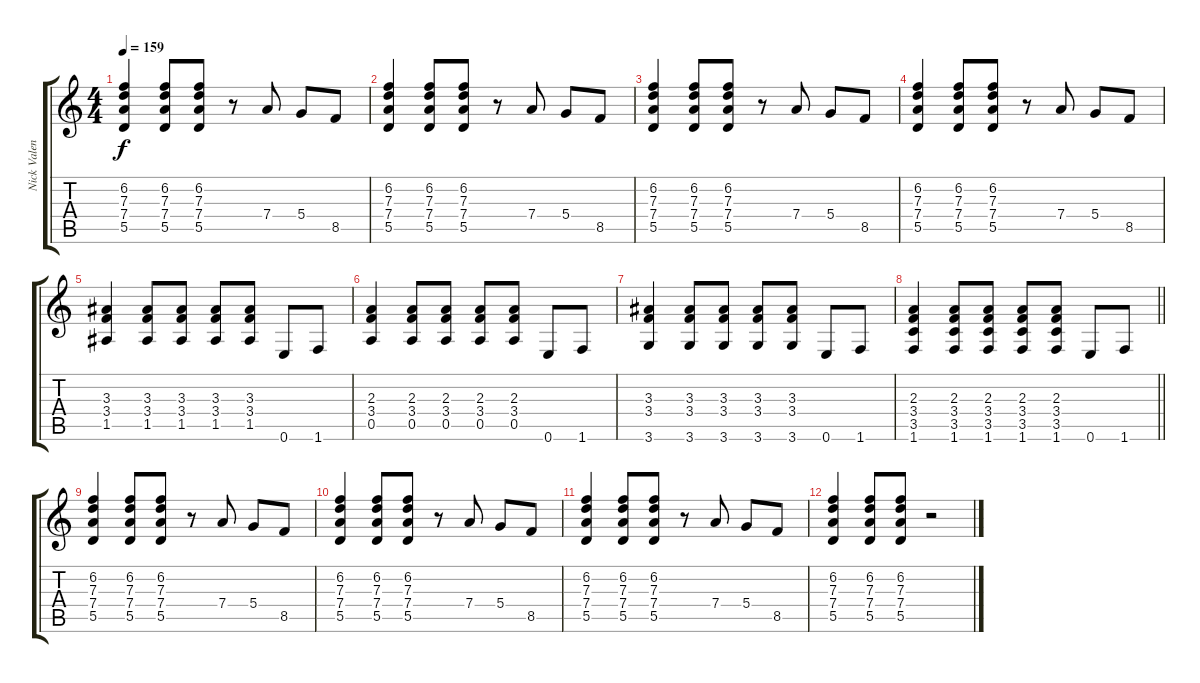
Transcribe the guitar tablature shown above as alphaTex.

\track ("Nick Valensi" "Nick Valen") {instrument distortionguitar}
\staff {score tabs}
\tuning (E4 B3 G3 D3 A2 E2) {hide}
\ts (4 4)
\tempo 159
\clef g2
\ks c
(6.2 7.3 7.4 5.5).4{dy f instrument distortionguitar} (6.2 7.3 7.4 5.5).8 (6.2 7.3 7.4 5.5).8 r.8 7.4.8 5.4.8 8.5.8 |
(6.2 7.3 7.4 5.5).4 (6.2 7.3 7.4 5.5).8 (6.2 7.3 7.4 5.5).8 r.8 7.4.8 5.4.8 8.5.8 |
(6.2 7.3 7.4 5.5).4 (6.2 7.3 7.4 5.5).8 (6.2 7.3 7.4 5.5).8 r.8 7.4.8 5.4.8 8.5.8 |
(6.2 7.3 7.4 5.5).4 (6.2 7.3 7.4 5.5).8 (6.2 7.3 7.4 5.5).8 r.8 7.4.8 5.4.8 8.5.8 |
(3.3 3.4 1.5).4 (3.3 3.4 1.5).8 (3.3 3.4 1.5).8 (3.3 3.4 1.5).8 (3.3 3.4 1.5).8 0.6.8 1.6.8 |
(2.3 3.4 0.5).4 (2.3 3.4 0.5).8 (2.3 3.4 0.5).8 (2.3 3.4 0.5).8 (2.3 3.4 0.5).8 0.6.8 1.6.8 |
(3.3 3.4 3.6).4 (3.3 3.4 3.6).8 (3.3 3.4 3.6).8 (3.3 3.4 3.6).8 (3.3 3.4 3.6).8 0.6.8 1.6.8 |
\barLineRight lightlight
(2.3 3.4 3.5 1.6).4 (2.3 3.4 3.5 1.6).8 (2.3 3.4 3.5 1.6).8 (2.3 3.4 3.5 1.6).8 (2.3 3.4 3.5 1.6).8 0.6.8 1.6.8 |
(6.2 7.3 7.4 5.5).4{instrument distortionguitar} (6.2 7.3 7.4 5.5).8 (6.2 7.3 7.4 5.5).8 r.8 7.4.8 5.4.8 8.5.8 |
(6.2 7.3 7.4 5.5).4 (6.2 7.3 7.4 5.5).8 (6.2 7.3 7.4 5.5).8 r.8 7.4.8 5.4.8 8.5.8 |
(6.2 7.3 7.4 5.5).4 (6.2 7.3 7.4 5.5).8 (6.2 7.3 7.4 5.5).8 r.8 7.4.8 5.4.8 8.5.8 |
(6.2 7.3 7.4 5.5).4 (6.2 7.3 7.4 5.5).8 (6.2 7.3 7.4 5.5).8 r.2
